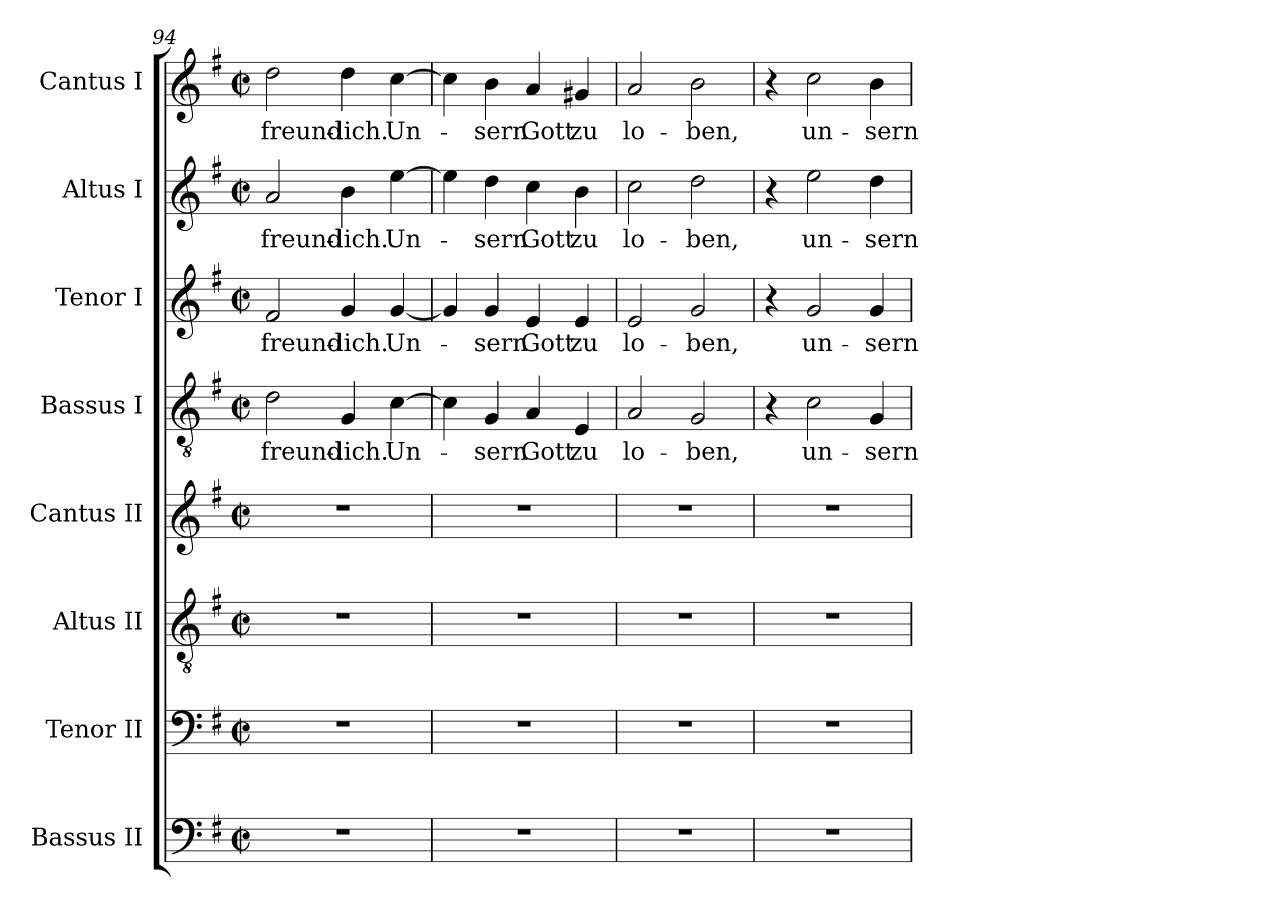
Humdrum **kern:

**kern	**kern	**kern	**kern	**kern	**text	**kern	**text	**kern	**text	**kern	**text
*part8	*part7	*part6	*part5	*part4	*part4	*part3	*part3	*part2	*part2	*part1	*part1
*staff8	*staff7	*staff6	*staff5	*staff4	*staff4	*staff3	*staff3	*staff2	*staff2	*staff1	*staff1
*I"Bassus II	*I"Tenor II	*I"Altus II	*I"Cantus II	*I"Bassus I	*	*I"Tenor I	*	*I"Altus I	*	*I"Cantus I	*
*I'B2	*I'T2	*I'A2	*I'C2	*I'B1	*	*I'T1	*	*I'A1	*	*I'C1	*
*clefF4	*clefF4	*clefGv2	*clefG2	*clefGv2	*	*clefG2	*	*clefG2	*	*clefG2	*
*k[f#]	*k[f#]	*k[f#]	*k[f#]	*k[f#]	*	*k[f#]	*	*k[f#]	*	*k[f#]	*
*G:	*G:	*G:	*G:	*G:	*	*G:	*	*G:	*	*G:	*
*M2/2	*M2/2	*M2/2	*M2/2	*M2/2	*	*M2/2	*	*M2/2	*	*M2/2	*
*met(c|)	*met(c|)	*met(c|)	*met(c|)	*met(c|)	*	*met(c|)	*	*met(c|)	*	*met(c|)	*
=94	=94	=94	=94	=94	=94	=94	=94	=94	=94	=94	=94
!	!	!	!	!	!LO:LY:b	!	!	!	!	!	!
!	!	!	!	!	!	!	!LO:LY:b	!	!	!	!
!	!	!	!	!	!	!	!	!	!LO:LY:b	!	!
!	!	!	!	!	!	!	!	!	!	!	!LO:LY:b
1r	1r	1r	1r	2d\	freund-	2f#/	freund-	2a/	freund-	2dd\	freund-
!	!	!	!	!	!LO:LY:b	!	!	!	!	!	!
!	!	!	!	!	!	!	!LO:LY:b	!	!	!	!
!	!	!	!	!	!	!	!	!	!LO:LY:b	!	!
!	!	!	!	!	!	!	!	!	!	!	!LO:LY:b
.	.	.	.	4G/	-lich.	4g/	-lich.	4b\	-lich.	4dd\	-lich.
!	!	!	!	!	!LO:LY:b	!	!	!	!	!	!
!	!	!	!	!	!	!	!LO:LY:b	!	!	!	!
!	!	!	!	!	!	!	!	!	!LO:LY:b	!	!
!	!	!	!	!	!	!	!	!	!	!	!LO:LY:b
.	.	.	.	[4c\	Un-	[4g/	Un-	[4ee\	Un-	[4cc\	Un-
=95	=95	=95	=95	=95	=95	=95	=95	=95	=95	=95	=95
1r	1r	1r	1r	4c\]	.	4g/]	.	4ee\]	.	4cc\]	.
!	!	!	!	!	!LO:LY:b	!	!	!	!	!	!
!	!	!	!	!	!	!	!LO:LY:b	!	!	!	!
!	!	!	!	!	!	!	!	!	!LO:LY:b	!	!
!	!	!	!	!	!	!	!	!	!	!	!LO:LY:b
.	.	.	.	4G/	-sern	4g/	-sern	4dd\	-sern	4b\	-sern
!	!	!	!	!	!LO:LY:b	!	!	!	!	!	!
!	!	!	!	!	!	!	!LO:LY:b	!	!	!	!
!	!	!	!	!	!	!	!	!	!LO:LY:b	!	!
!	!	!	!	!	!	!	!	!	!	!	!LO:LY:b
.	.	.	.	4A/	Gott	4e/	Gott	4cc\	Gott	4a/	Gott
!	!	!	!	!	!LO:LY:b	!	!	!	!	!	!
!	!	!	!	!	!	!	!LO:LY:b	!	!	!	!
!	!	!	!	!	!	!	!	!	!LO:LY:b	!	!
!	!	!	!	!	!	!	!	!	!	!	!LO:LY:b
.	.	.	.	4E/	zu	4e/	zu	4b\	zu	4g#X/	zu
=96	=96	=96	=96	=96	=96	=96	=96	=96	=96	=96	=96
!	!	!	!	!	!LO:LY:b	!	!	!	!	!	!
!	!	!	!	!	!	!	!LO:LY:b	!	!	!	!
!	!	!	!	!	!	!	!	!	!LO:LY:b	!	!
!	!	!	!	!	!	!	!	!	!	!	!LO:LY:b
1r	1r	1r	1r	2A/	lo-	2e/	lo-	2cc\	lo-	2a/	lo-
!	!	!	!	!	!LO:LY:b	!	!	!	!	!	!
!	!	!	!	!	!	!	!LO:LY:b	!	!	!	!
!	!	!	!	!	!	!	!	!	!LO:LY:b	!	!
!	!	!	!	!	!	!	!	!	!	!	!LO:LY:b
.	.	.	.	2G/	-ben,	2g/	-ben,	2dd\	-ben,	2b\	-ben,
=97	=97	=97	=97	=97	=97	=97	=97	=97	=97	=97	=97
1r	1r	1r	1r	4r	.	4r	.	4r	.	4r	.
!	!	!	!	!	!LO:LY:b	!	!	!	!	!	!
!	!	!	!	!	!	!	!LO:LY:b	!	!	!	!
!	!	!	!	!	!	!	!	!	!LO:LY:b	!	!
!	!	!	!	!	!	!	!	!	!	!	!LO:LY:b
.	.	.	.	2c\	un-	2g/	un-	2ee\	un-	2cc\	un-
!	!	!	!	!	!LO:LY:b	!	!	!	!	!	!
!	!	!	!	!	!	!	!LO:LY:b	!	!	!	!
!	!	!	!	!	!	!	!	!	!LO:LY:b	!	!
!	!	!	!	!	!	!	!	!	!	!	!LO:LY:b
.	.	.	.	4G/	-sern	4g/	-sern	4dd\	-sern	4b\	-sern
=	=	=	=	=	=	=	=	=	=	=	=
*-	*-	*-	*-	*-	*-	*-	*-	*-	*-	*-	*-
